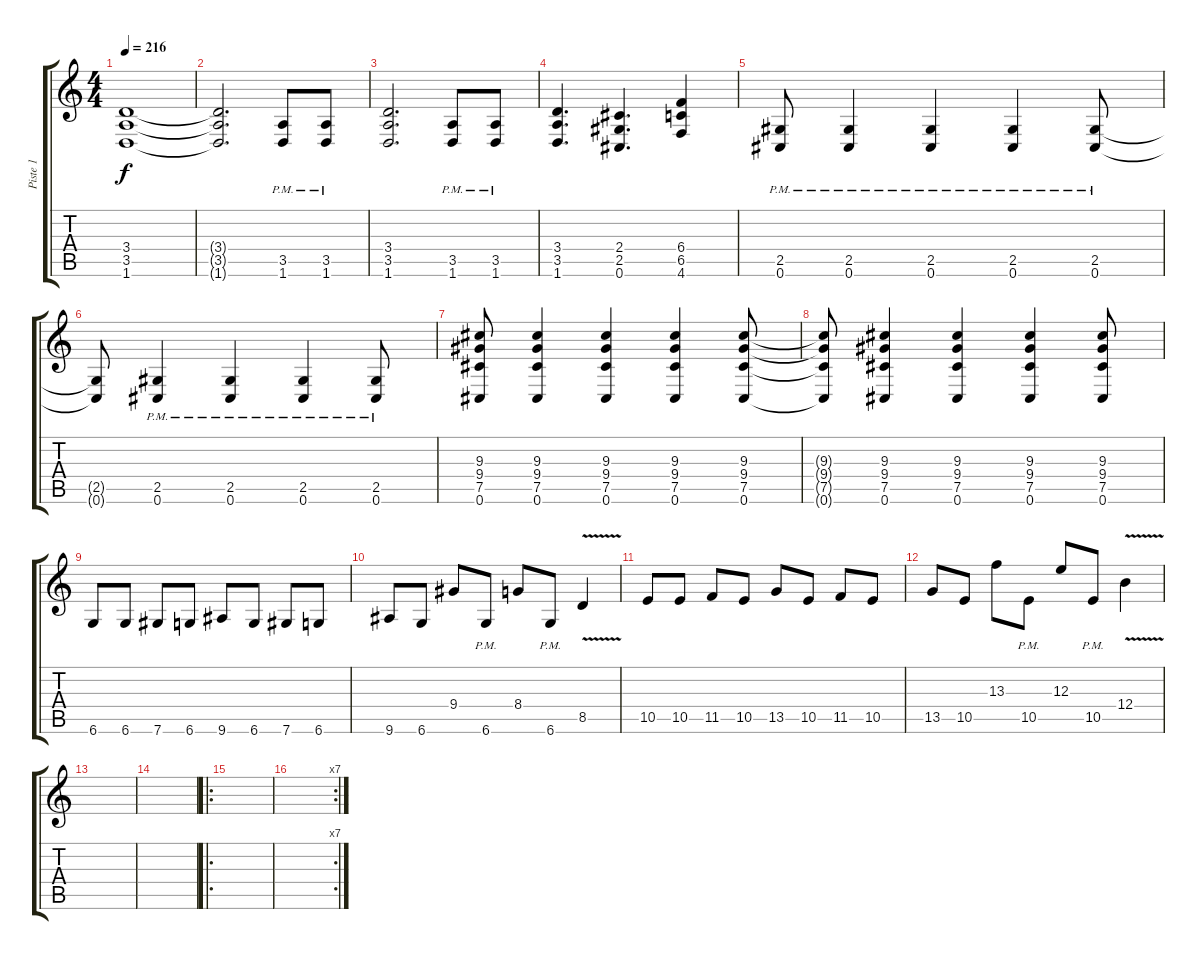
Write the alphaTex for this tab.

\track ("Piste 1" "Piste 1") {instrument distortionguitar}
\staff {score tabs}
\tuning (Db4 Ab3 E3 B2 Gb2 Db2) {hide}
\ts (4 4)
\tempo 216
\clef g2
\ks c
(3.4 3.5 1.6).1{dy f} |
(3.4{t} 3.5{t} 1.6{t}).2{d} (3.5{pm} 1.6{pm}).8 (3.5{pm} 1.6{pm}).8 |
(3.4 3.5 1.6).2{d} (3.5{pm} 1.6{pm}).8 (3.5{pm} 1.6{pm}).8 |
(3.4 3.5 1.6).4{d} (2.4 2.5 0.6).4{d} (6.4 6.5 4.6).4 |
(2.5{pm} 0.6{pm}).8 (2.5{pm} 0.6{pm}).4 (2.5{pm} 0.6{pm}).4 (2.5{pm} 0.6{pm}).4 (2.5{pm} 0.6{pm}).8 |
(2.5{t} 0.6{t}).8 (2.5{pm} 0.6{pm}).4 (2.5{pm} 0.6{pm}).4 (2.5{pm} 0.6{pm}).4 (2.5{pm} 0.6{pm}).8 |
(9.3 9.4 7.5 0.6).8 (9.3 9.4 7.5 0.6).4 (9.3 9.4 7.5 0.6).4 (9.3 9.4 7.5 0.6).4 (9.3 9.4 7.5 0.6).8 |
(9.3{t} 9.4{t} 7.5{t} 0.6{t}).8 (9.3 9.4 7.5 0.6).4 (9.3 9.4 7.5 0.6).4 (9.3 9.4 7.5 0.6).4 (9.3 9.4 7.5 0.6).8 |
6.6.8 6.6.8 7.6.8 6.6.8 9.6.8 6.6.8 7.6.8 6.6.8 |
9.6.8 6.6.8 9.4.8 6.6{pm}.8 8.4.8 6.6{pm}.8 8.5{v}.4 |
10.5.8 10.5.8 11.5.8 10.5.8 13.5.8 10.5.8 11.5.8 10.5.8 |
13.5.8 10.5.8 13.3.8 10.5{pm}.8 12.3.8 10.5{pm}.8 12.4{v}.4 |
|
|
\ro
|
\rc 7
